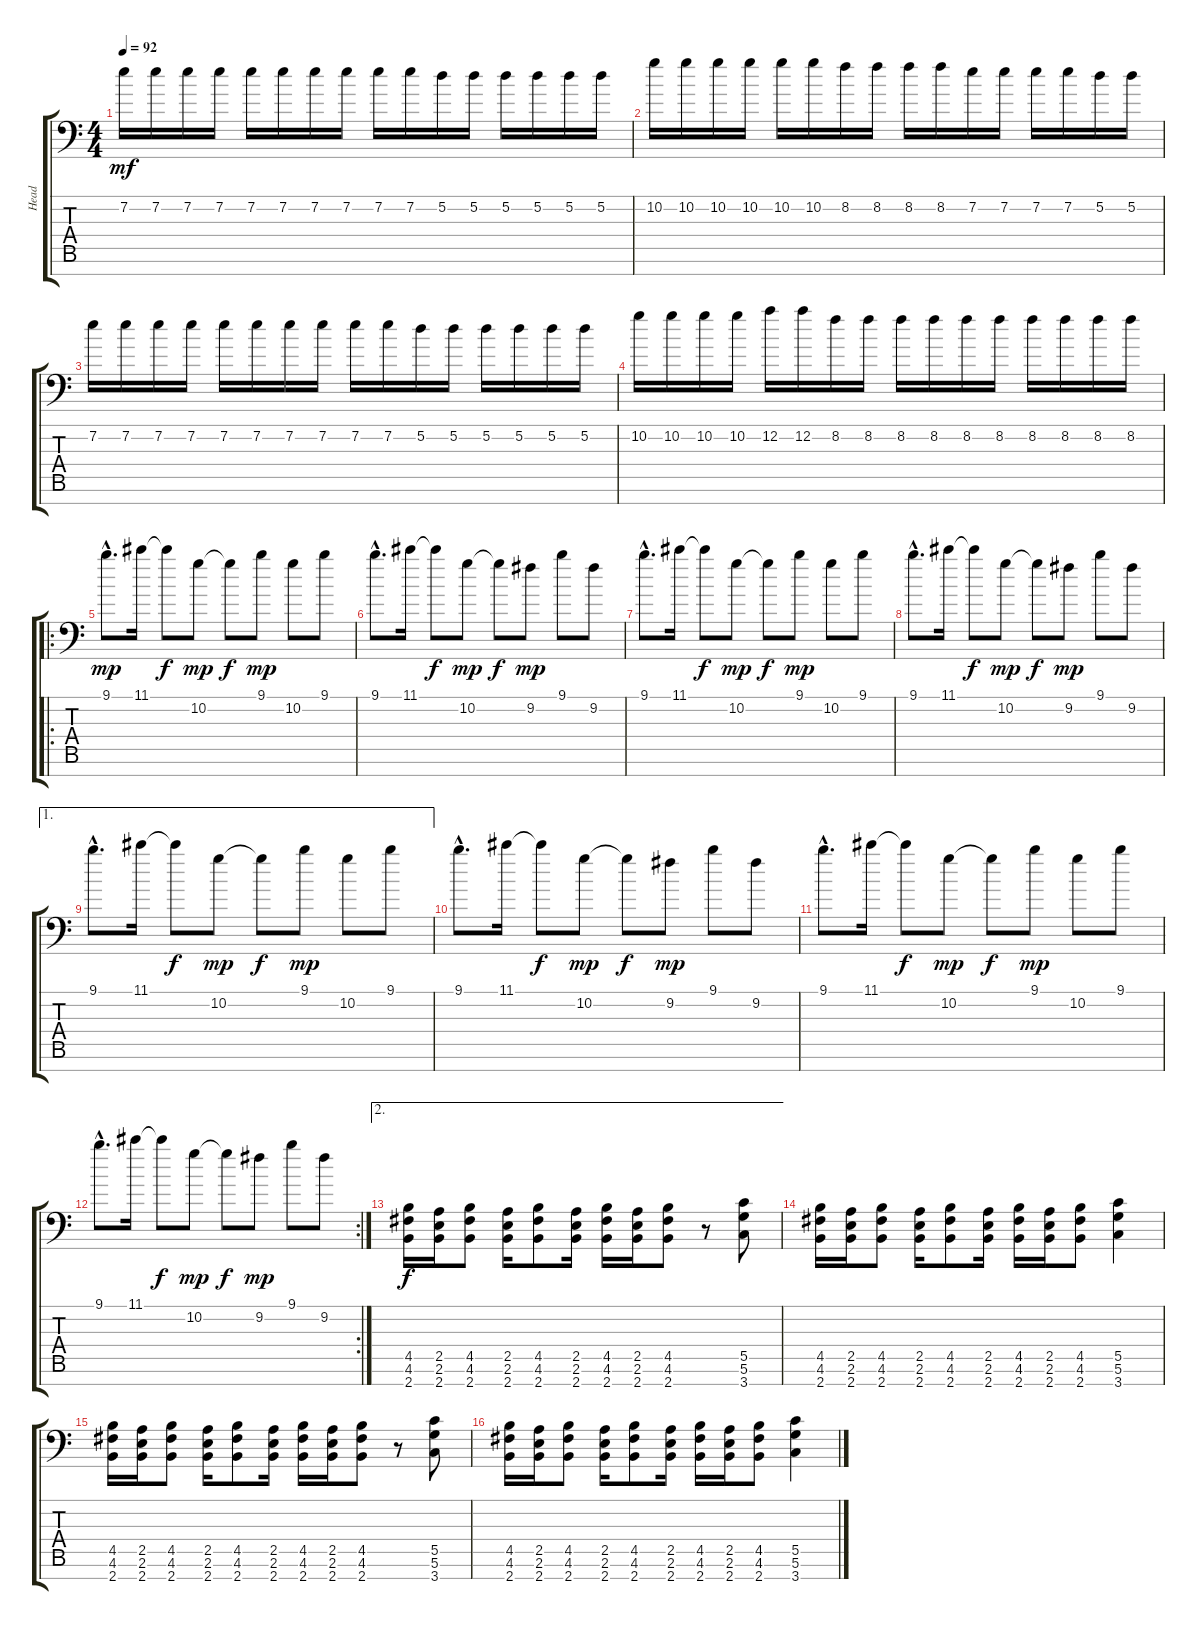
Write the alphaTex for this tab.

\track ("Head" "Head") {instrument distortionguitar}
\staff {score tabs}
\tuning (D4 A3 F3 C3 G2 D2 A1) {hide}
\ts (4 4)
\tempo 92
\clef f4
\ks c
7.2.16{dy mf instrument distortionguitar} 7.2.16 7.2.16 7.2.16 7.2.16 7.2.16 7.2.16 7.2.16 7.2.16 7.2.16 5.2.16 5.2.16 5.2.16 5.2.16 5.2.16 5.2.16 |
10.2.16 10.2.16 10.2.16 10.2.16 10.2.16 10.2.16 8.2.16 8.2.16 8.2.16 8.2.16 7.2.16 7.2.16 7.2.16 7.2.16 5.2.16 5.2.16 |
7.2.16 7.2.16 7.2.16 7.2.16 7.2.16 7.2.16 7.2.16 7.2.16 7.2.16 7.2.16 5.2.16 5.2.16 5.2.16 5.2.16 5.2.16 5.2.16 |
10.2.16 10.2.16 10.2.16 10.2.16 12.2.16 12.2.16 8.2.16 8.2.16 8.2.16 8.2.16 8.2.16 8.2.16 8.2.16 8.2.16 8.2.16 8.2.16 |
\ro
9.1{hac}.8{d dy mp instrument sitar} 11.1.16 11.1{t}.8{dy f} 10.2.8{dy mp} 10.2{t}.8{dy f} 9.1.8{dy mp} 10.2.8 9.1.8 |
9.1{hac}.8{d} 11.1.16 11.1{t}.8{dy f} 10.2.8{dy mp} 10.2{t}.8{dy f} 9.2.8{dy mp} 9.1.8 9.2.8 |
9.1{hac}.8{d} 11.1.16 11.1{t}.8{dy f} 10.2.8{dy mp} 10.2{t}.8{dy f} 9.1.8{dy mp} 10.2.8 9.1.8 |
9.1{hac}.8{d} 11.1.16 11.1{t}.8{dy f} 10.2.8{dy mp} 10.2{t}.8{dy f} 9.2.8{dy mp} 9.1.8 9.2.8 |
\ae 1
9.1{hac}.8{d} 11.1.16 11.1{t}.8{dy f} 10.2.8{dy mp} 10.2{t}.8{dy f} 9.1.8{dy mp} 10.2.8 9.1.8 |
9.1{hac}.8{d} 11.1.16 11.1{t}.8{dy f} 10.2.8{dy mp} 10.2{t}.8{dy f} 9.2.8{dy mp} 9.1.8 9.2.8 |
9.1{hac}.8{d} 11.1.16 11.1{t}.8{dy f} 10.2.8{dy mp} 10.2{t}.8{dy f} 9.1.8{dy mp} 10.2.8 9.1.8 |
\rc 2
9.1{hac}.8{d} 11.1.16 11.1{t}.8{dy f} 10.2.8{dy mp} 10.2{t}.8{dy f} 9.2.8{dy mp} 9.1.8 9.2.8 |
\ae 2
(4.5 4.6 2.7).16{dy f instrument overdrivenguitar} (2.5 2.6 2.7).16 (4.5 4.6 2.7).8 (2.5 2.6 2.7).16 (4.5 4.6 2.7).8 (2.5 2.6 2.7).16 (4.5 4.6 2.7).16 (2.5 2.6 2.7).16 (4.5 4.6 2.7).8 r.8 (5.5 5.6 3.7).8 |
(4.5 4.6 2.7).16 (2.5 2.6 2.7).16 (4.5 4.6 2.7).8 (2.5 2.6 2.7).16 (4.5 4.6 2.7).8 (2.5 2.6 2.7).16 (4.5 4.6 2.7).16 (2.5 2.6 2.7).16 (4.5 4.6 2.7).8 (5.5 5.6 3.7).4 |
(4.5 4.6 2.7).16{instrument overdrivenguitar} (2.5 2.6 2.7).16 (4.5 4.6 2.7).8 (2.5 2.6 2.7).16 (4.5 4.6 2.7).8 (2.5 2.6 2.7).16 (4.5 4.6 2.7).16 (2.5 2.6 2.7).16 (4.5 4.6 2.7).8 r.8 (5.5 5.6 3.7).8 |
(4.5 4.6 2.7).16 (2.5 2.6 2.7).16 (4.5 4.6 2.7).8 (2.5 2.6 2.7).16 (4.5 4.6 2.7).8 (2.5 2.6 2.7).16 (4.5 4.6 2.7).16 (2.5 2.6 2.7).16 (4.5 4.6 2.7).8 (5.5 5.6 3.7).4
